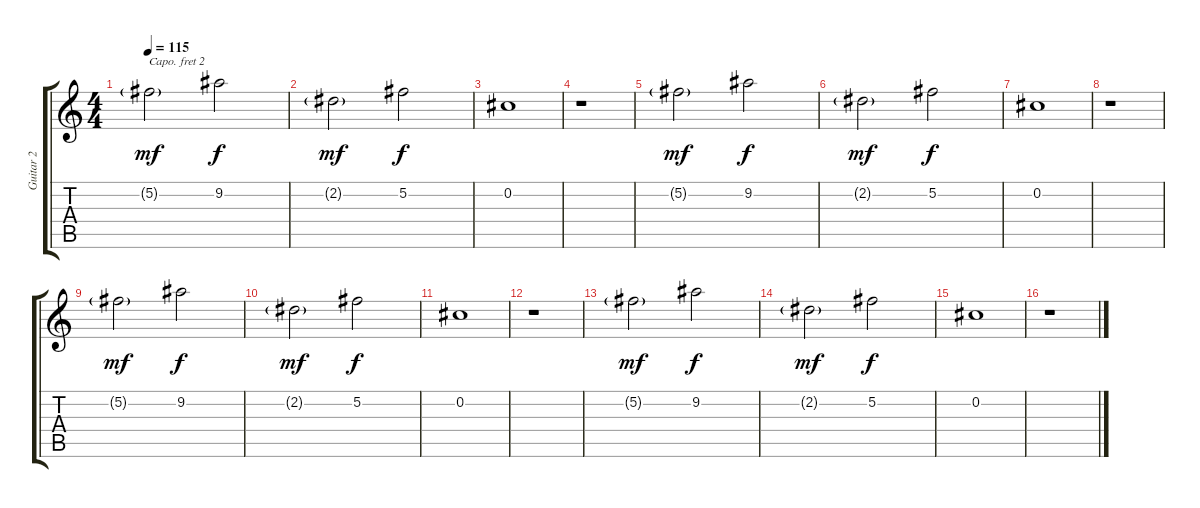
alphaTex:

\track ("Guitar 2" "Guitar 2") {instrument electricguitarjazz}
\staff {score tabs}
\capo 2
\tuning (E4 B3 G3 D3 A2 E2) {hide}
\ts (4 4)
\tempo 115
\clef g2
\ks c
5.2{g}.2{dy mf} 9.2.2{dy f} |
2.2{g}.2{dy mf} 5.2.2{dy f} |
0.2.1 |
r.1 |
5.2{g}.2{dy mf} 9.2.2{dy f} |
2.2{g}.2{dy mf} 5.2.2{dy f} |
0.2.1 |
r.1 |
5.2{g}.2{dy mf} 9.2.2{dy f} |
2.2{g}.2{dy mf} 5.2.2{dy f} |
0.2.1 |
r.1 |
5.2{g}.2{dy mf} 9.2.2{dy f} |
2.2{g}.2{dy mf} 5.2.2{dy f} |
0.2.1 |
r.1
